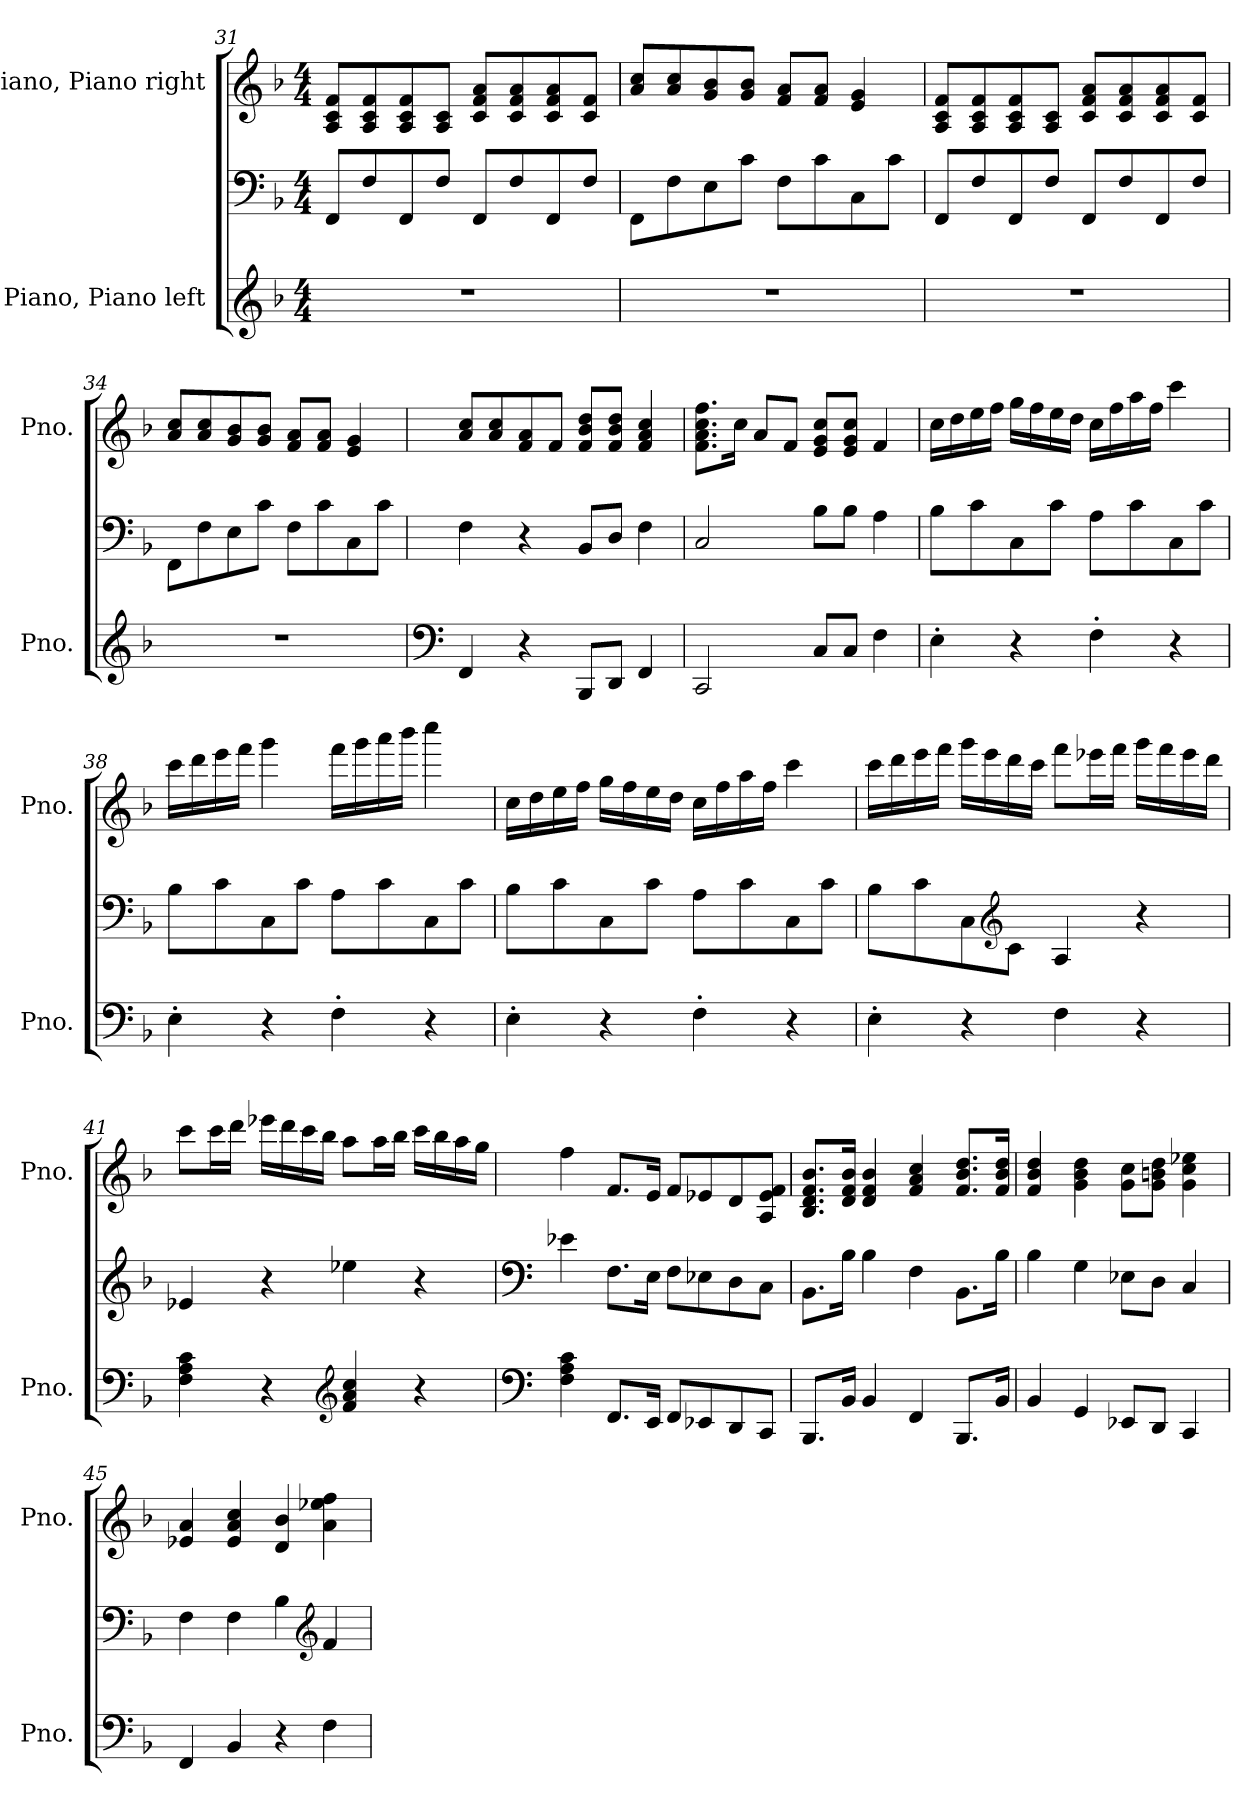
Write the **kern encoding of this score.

**kern	**kern	**kern
*part2	*part2	*part1
*staff3	*staff2	*staff1
*I"Piano, Piano left	*	*I"Piano, Piano right
*I'Pno.	*	*I'Pno.
*clefG2	*clefF4	*clefG2
*k[b-]	*k[b-]	*k[b-]
*M4/4	*M4/4	*M4/4
=31	=31	=31
1r	8FF/L	8A/ 8c/ 8f/L
.	8F/	8A/ 8c/ 8f/
.	8FF/	8A/ 8c/ 8f/
.	8F/J	8A/ 8c/J
.	8FF/L	8c/ 8f/ 8a/L
.	8F/	8c/ 8f/ 8a/
.	8FF/	8c/ 8f/ 8a/
.	8F/J	8c/ 8f/J
=32	=32	=32
1r	8FF\L	8a/ 8cc/L
.	8F\	8a/ 8cc/
.	8E\	8g/ 8b-/
.	8c\J	8g/ 8b-/J
.	8F\L	8f/ 8a/L
.	8c\	8f/ 8a/J
.	8C\	4e/ 4g/
.	8c\J	.
!!LO:PB:g=z
=33	=33	=33
1r	8FF/L	8A/ 8c/ 8f/L
.	8F/	8A/ 8c/ 8f/
.	8FF/	8A/ 8c/ 8f/
.	8F/J	8A/ 8c/J
.	8FF/L	8c/ 8f/ 8a/L
.	8F/	8c/ 8f/ 8a/
.	8FF/	8c/ 8f/ 8a/
.	8F/J	8c/ 8f/J
=34	=34	=34
1r	8FF\L	8a/ 8cc/L
.	8F\	8a/ 8cc/
.	8E\	8g/ 8b-/
.	8c\J	8g/ 8b-/J
.	8F\L	8f/ 8a/L
.	8c\	8f/ 8a/J
.	8C\	4e/ 4g/
.	8c\J	.
=35	=35	=35
*clefF4	*	*
4FF/	4F\	8a/ 8cc/L
.	.	8a/ 8cc/
4r	4r	8f/ 8a/
.	.	8f/J
8BBB-/L	8BB-/L	8f/ 8b-/ 8dd/L
8DD/J	8D/J	8f/ 8b-/ 8dd/J
4FF/	4F\	4f/ 4a/ 4cc/
=36	=36	=36
2CC/	2C/	8.f\ 8.a\ 8.cc\ 8.ff\L
.	.	16cc\Jk
.	.	8a/L
.	.	8f/J
8C/L	8B-\L	8e/ 8g/ 8cc/L
8C/J	8B-\J	8e/ 8g/ 8cc/J
4F\	4A\	4f/
!!LO:LB:g=z
=37	=37	=37
4E'\	8B-\L	16cc\LL
.	.	16dd\
.	8c\	16ee\
.	.	16ff\JJ
4r	8C\	16gg\LL
.	.	16ff\
.	8c\J	16ee\
.	.	16dd\JJ
4F'\	8A\L	16cc\LL
.	.	16ff\
.	8c\	16aa\
.	.	16ff\JJ
4r	8C\	4ccc\
.	8c\J	.
=38	=38	=38
4E'\	8B-\L	16ccc\LL
.	.	16ddd\
.	8c\	16eee\
.	.	16fff\JJ
4r	8C\	4ggg\
.	8c\J	.
4F'\	8A\L	16fff\LL
.	.	16ggg\
.	8c\	16aaa\
.	.	16bbb-\JJ
4r	8C\	4cccc\
.	8c\J	.
=39	=39	=39
4E'\	8B-\L	16cc\LL
.	.	16dd\
.	8c\	16ee\
.	.	16ff\JJ
4r	8C\	16gg\LL
.	.	16ff\
.	8c\J	16ee\
.	.	16dd\JJ
4F'\	8A\L	16cc\LL
.	.	16ff\
.	8c\	16aa\
.	.	16ff\JJ
4r	8C\	4ccc\
.	8c\J	.
!!LO:LB:g=z
=40	=40	=40
4E'\	8B-\L	16ccc\LL
.	.	16ddd\
.	8c\	16eee\
.	.	16fff\JJ
4r	8C\	16ggg\LL
.	.	16eee\
*	*clefG2	*
.	8c\J	16ddd\
.	.	16ccc\JJ
4F\	4A/	8fff\L
.	.	16eee-X\L
.	.	16fff\JJ
4r	4r	16ggg\LL
.	.	16fff\
.	.	16eee-\
.	.	16ddd\JJ
=41	=41	=41
4F\ 4A\ 4c\	4e-X/	8ccc\L
.	.	16ccc\L
.	.	16ddd\JJ
4r	4r	16eee-X\LL
.	.	16ddd\
.	.	16ccc\
.	.	16bb-\JJ
*clefG2	*	*
4f/ 4a/ 4cc/	4ee-X\	8aa\L
.	.	16aa\L
.	.	16bb-\JJ
4r	4r	16ccc\LL
.	.	16bb-\
.	.	16aa\
.	.	16gg\JJ
!!LO:LB:g=z
=42	=42	=42
*clefF4	*clefF4	*
4F\ 4A\ 4c\	4e-X\	4ff\
8.FF/L	8.F\L	8.f/L
16EE/Jk	16E\Jk	16e/Jk
8FF/L	8F\L	8f/L
8EE-X/	8E-X\	8e-X/
8DD/	8D\	8d/
8CC/J	8C\J	8A/ 8e-/ 8f/J
=43	=43	=43
8.BBB-/L	8.BB-\L	8.B-/ 8.d/ 8.f/ 8.b-/L
16BB-/Jk	16B-\Jk	16d/ 16f/ 16b-/Jk
4BB-/	4B-\	4d/ 4f/ 4b-/
4FF/	4F\	4f/ 4a/ 4cc/
8.BBB-/L	8.BB-\L	8.f/ 8.b-/ 8.dd/L
16BB-/Jk	16B-\Jk	16f/ 16b-/ 16dd/Jk
=44	=44	=44
4BB-/	4B-\	4f/ 4b-/ 4dd/
4GG/	4G\	4g\ 4b-\ 4dd\
8EE-X/L	8E-X\L	8g\ 8cc\L
8DD/J	8D\J	8g\ 8bn\ 8dd\J
4CC/	4C/	4g\ 4cc\ 4ee-X\
=45	=45	=45
4FF/	4F\	4e-X/ 4a/
4BB-/	4F\	4e-/ 4a/ 4cc/
4r	4B-\	4d/ 4b-/
*	*clefG2	*
4F\	4f/	4a\ 4ee-X\ 4ff\
=	=	=
*-	*-	*-
